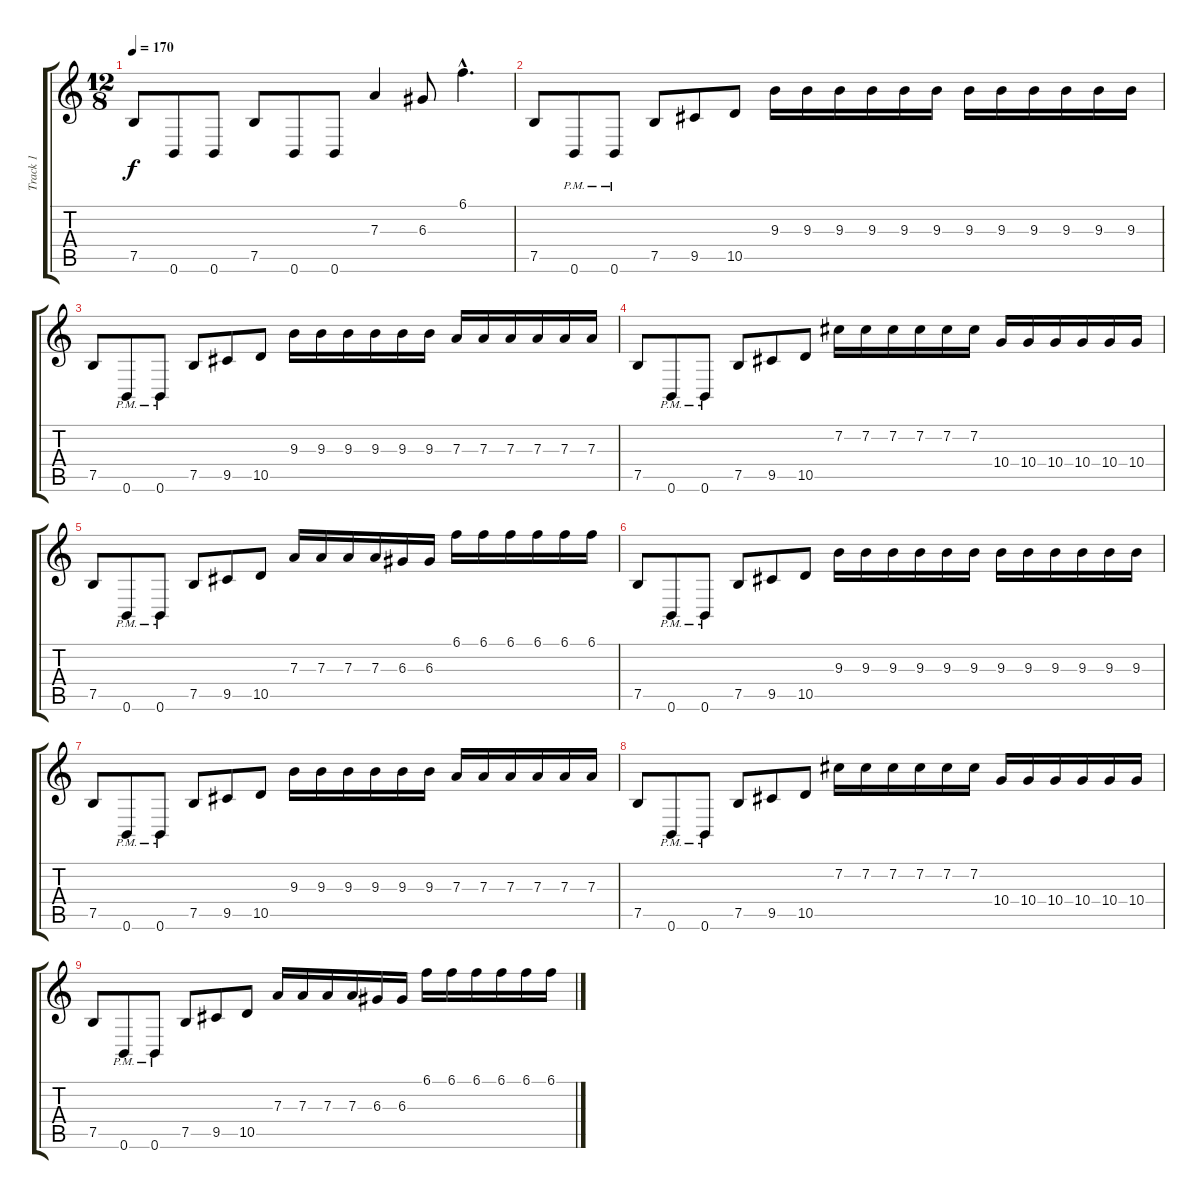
\track ("Track 1" "Track 1") {instrument overdrivenguitar}
\staff {score tabs}
\tuning (B3 Gb3 D3 A2 E2 B1) {hide}
\ts (12 8)
\tempo 170
\clef g2
\ks c
7.5.8{dy f} 0.6.8 0.6.8 7.5.8 0.6.8 0.6.8 7.3.4 6.3.8 6.1{hac}.4{d} |
7.5.8 0.6{pm}.8 0.6{pm}.8 7.5.8 9.5.8 10.5.8 9.3.16 9.3.16 9.3.16 9.3.16 9.3.16 9.3.16 9.3.16 9.3.16 9.3.16 9.3.16 9.3.16 9.3.16 |
7.5.8 0.6{pm}.8 0.6{pm}.8 7.5.8 9.5.8 10.5.8 9.3.16 9.3.16 9.3.16 9.3.16 9.3.16 9.3.16 7.3.16 7.3.16 7.3.16 7.3.16 7.3.16 7.3.16 |
7.5.8 0.6{pm}.8 0.6{pm}.8 7.5.8 9.5.8 10.5.8 7.2.16 7.2.16 7.2.16 7.2.16 7.2.16 7.2.16 10.4.16 10.4.16 10.4.16 10.4.16 10.4.16 10.4.16 |
7.5.8 0.6{pm}.8 0.6{pm}.8 7.5.8 9.5.8 10.5.8 7.3.16 7.3.16 7.3.16 7.3.16 6.3.16 6.3.16 6.1.16 6.1.16 6.1.16 6.1.16 6.1.16 6.1.16 |
7.5.8 0.6{pm}.8 0.6{pm}.8 7.5.8 9.5.8 10.5.8 9.3.16 9.3.16 9.3.16 9.3.16 9.3.16 9.3.16 9.3.16 9.3.16 9.3.16 9.3.16 9.3.16 9.3.16 |
7.5.8 0.6{pm}.8 0.6{pm}.8 7.5.8 9.5.8 10.5.8 9.3.16 9.3.16 9.3.16 9.3.16 9.3.16 9.3.16 7.3.16 7.3.16 7.3.16 7.3.16 7.3.16 7.3.16 |
7.5.8 0.6{pm}.8 0.6{pm}.8 7.5.8 9.5.8 10.5.8 7.2.16 7.2.16 7.2.16 7.2.16 7.2.16 7.2.16 10.4.16 10.4.16 10.4.16 10.4.16 10.4.16 10.4.16 |
7.5.8 0.6{pm}.8 0.6{pm}.8 7.5.8 9.5.8 10.5.8 7.3.16 7.3.16 7.3.16 7.3.16 6.3.16 6.3.16 6.1.16 6.1.16 6.1.16 6.1.16 6.1.16 6.1.16
